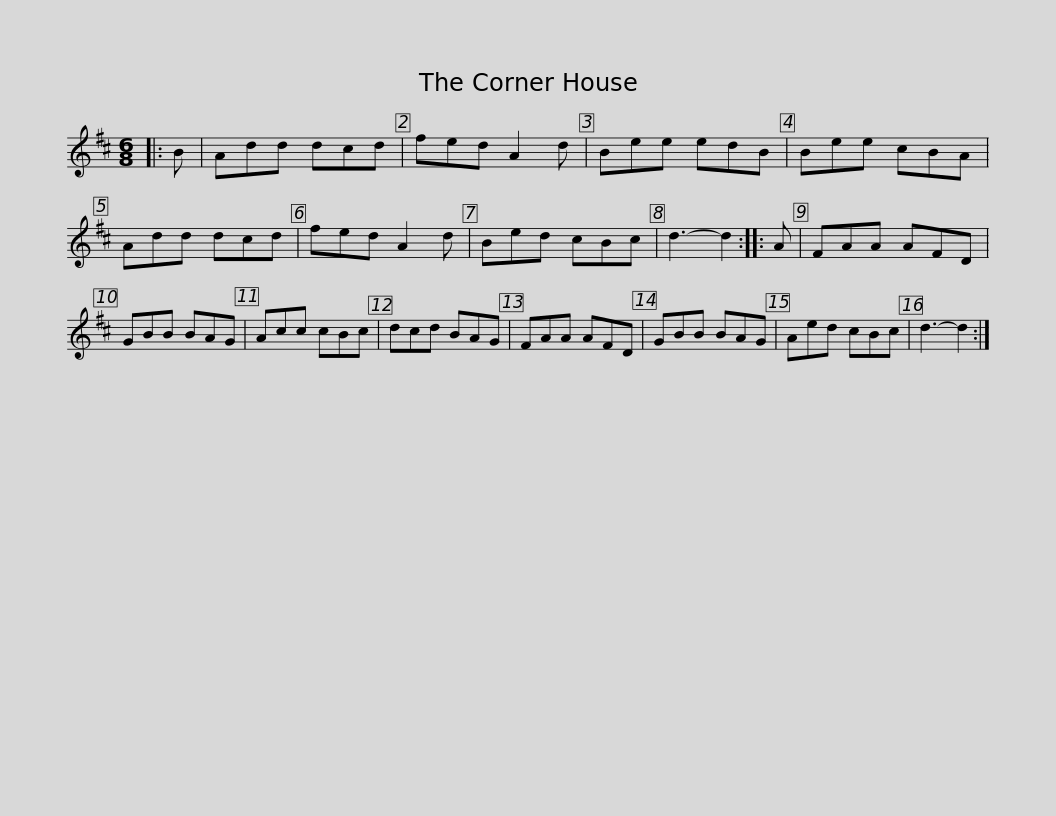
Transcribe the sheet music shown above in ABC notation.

X:1
L:1/8
M:6/8
I:linebreak $
K:D
V:1 treble
V:1
|: B | Add dcd | fed A2 d | Bee edB | Bee cBA | %5
 Add dcd | fed A2 d | Bed cBc |$ d3- d2 :: A | %10
 FAA AFD | GBB BAG | Acc cBc | dcd BAG | FAA AFD | %15
 GBB BAG |$ Aed cBc | d3- d2 :| %18
